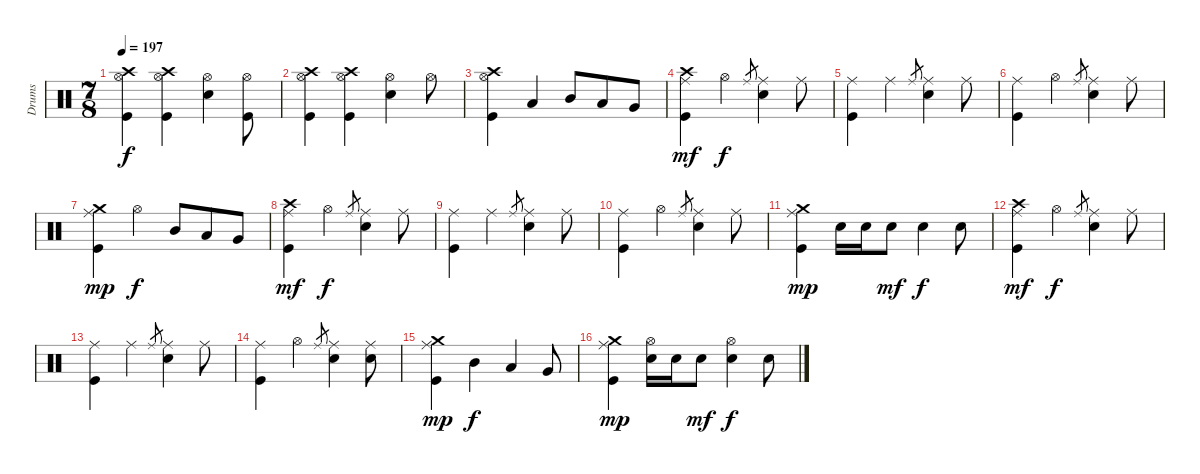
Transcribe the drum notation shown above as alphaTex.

\track ("Drums" "Drums") {instrument percussion}
\staff {score}
\articulation defaults
\ts (7 8)
\tempo 197
\clef neutral
\ks c
("Hi-Hat (open)" "Crash high (hit)" "Kick (hit)").4{dy f} ("Hi-Hat (open)" "Crash high (hit)" "Kick (hit)").4 ("Hi-Hat (open)" "Electric Snare (hit)").4 ("Hi-Hat (open)" "Kick (hit)").8 |
("Hi-Hat (open)" "Crash high (hit)" "Kick (hit)").4 ("Hi-Hat (open)" "Crash high (hit)" "Kick (hit)").4 ("Hi-Hat (open)" "Electric Snare (hit)").4 "Hi-Hat (open)".8 |
("Hi-Hat (open)" "Crash high (hit)" "Kick (hit)").4 "Low Tom (hit)".4 "Mid Tom (hit)".8 "Low Tom (hit)".8 "Very Low Tom (hit)".8 |
("Crash high (hit)" "Ride (middle)" "Kick (hit)").4{dy mf} "Hi-Hat (open)".4{dy f} "Ride (middle)".8{gr} ("Ride (middle)" "Electric Snare (hit)").4 "Ride (middle)".8 |
("Ride (middle)" "Kick (hit)").4 "Ride (middle)".4 "Ride (middle)".8{gr} ("Ride (middle)" "Electric Snare (hit)").4 "Ride (middle)".8 |
("Ride (middle)" "Kick (hit)").4 "Hi-Hat (open)".4 "Ride (middle)".8{gr} ("Ride (middle)" "Electric Snare (hit)").4 "Ride (middle)".8 |
("Crash medium (hit)" "Ride (middle)" "Kick (hit)").4{dy mp} "Hi-Hat (open)".4{dy f} "Mid Tom (hit)".8 "Low Tom (hit)".8 "Very Low Tom (hit)".8 |
("Crash high (hit)" "Ride (middle)" "Kick (hit)").4{dy mf} "Hi-Hat (open)".4{dy f} "Ride (middle)".8{gr} ("Ride (middle)" "Electric Snare (hit)").4 "Ride (middle)".8 |
("Ride (middle)" "Kick (hit)").4 "Ride (middle)".4 "Ride (middle)".8{gr} ("Ride (middle)" "Electric Snare (hit)").4 "Ride (middle)".8 |
("Ride (middle)" "Kick (hit)").4 "Hi-Hat (open)".4 "Ride (middle)".8{gr} ("Ride (middle)" "Electric Snare (hit)").4 "Ride (middle)".8 |
("Crash medium (hit)" "Ride (middle)" "Kick (hit)").4{dy mp} "Electric Snare (hit)".16 "Electric Snare (hit)".16 "Electric Snare (hit)".8{dy mf} "Electric Snare (hit)".4{dy f} "Electric Snare (hit)".8 |
("Crash high (hit)" "Ride (middle)" "Kick (hit)").4{dy mf} "Hi-Hat (open)".4{dy f} "Ride (middle)".8{gr} ("Ride (middle)" "Electric Snare (hit)").4 "Ride (middle)".8 |
("Ride (middle)" "Kick (hit)").4 "Ride (middle)".4 "Ride (middle)".8{gr} ("Ride (middle)" "Electric Snare (hit)").4 "Ride (middle)".8 |
("Ride (middle)" "Kick (hit)").4 "Hi-Hat (open)".4 "Ride (middle)".8{gr} ("Ride (middle)" "Electric Snare (hit)").4 ("Ride (middle)" "Electric Snare (hit)").8 |
("Crash medium (hit)" "Ride (middle)" "Kick (hit)").4{dy mp} "Mid Tom (hit)".4{dy f} "Low Tom (hit)".4 "Very Low Tom (hit)".8 |
("Crash medium (hit)" "Ride (middle)" "Kick (hit)").4{dy mp} ("Hi-Hat (open)" "Electric Snare (hit)").16 "Electric Snare (hit)".16 "Electric Snare (hit)".8{dy mf} ("Hi-Hat (open)" "Electric Snare (hit)").4{dy f} "Electric Snare (hit)".8
